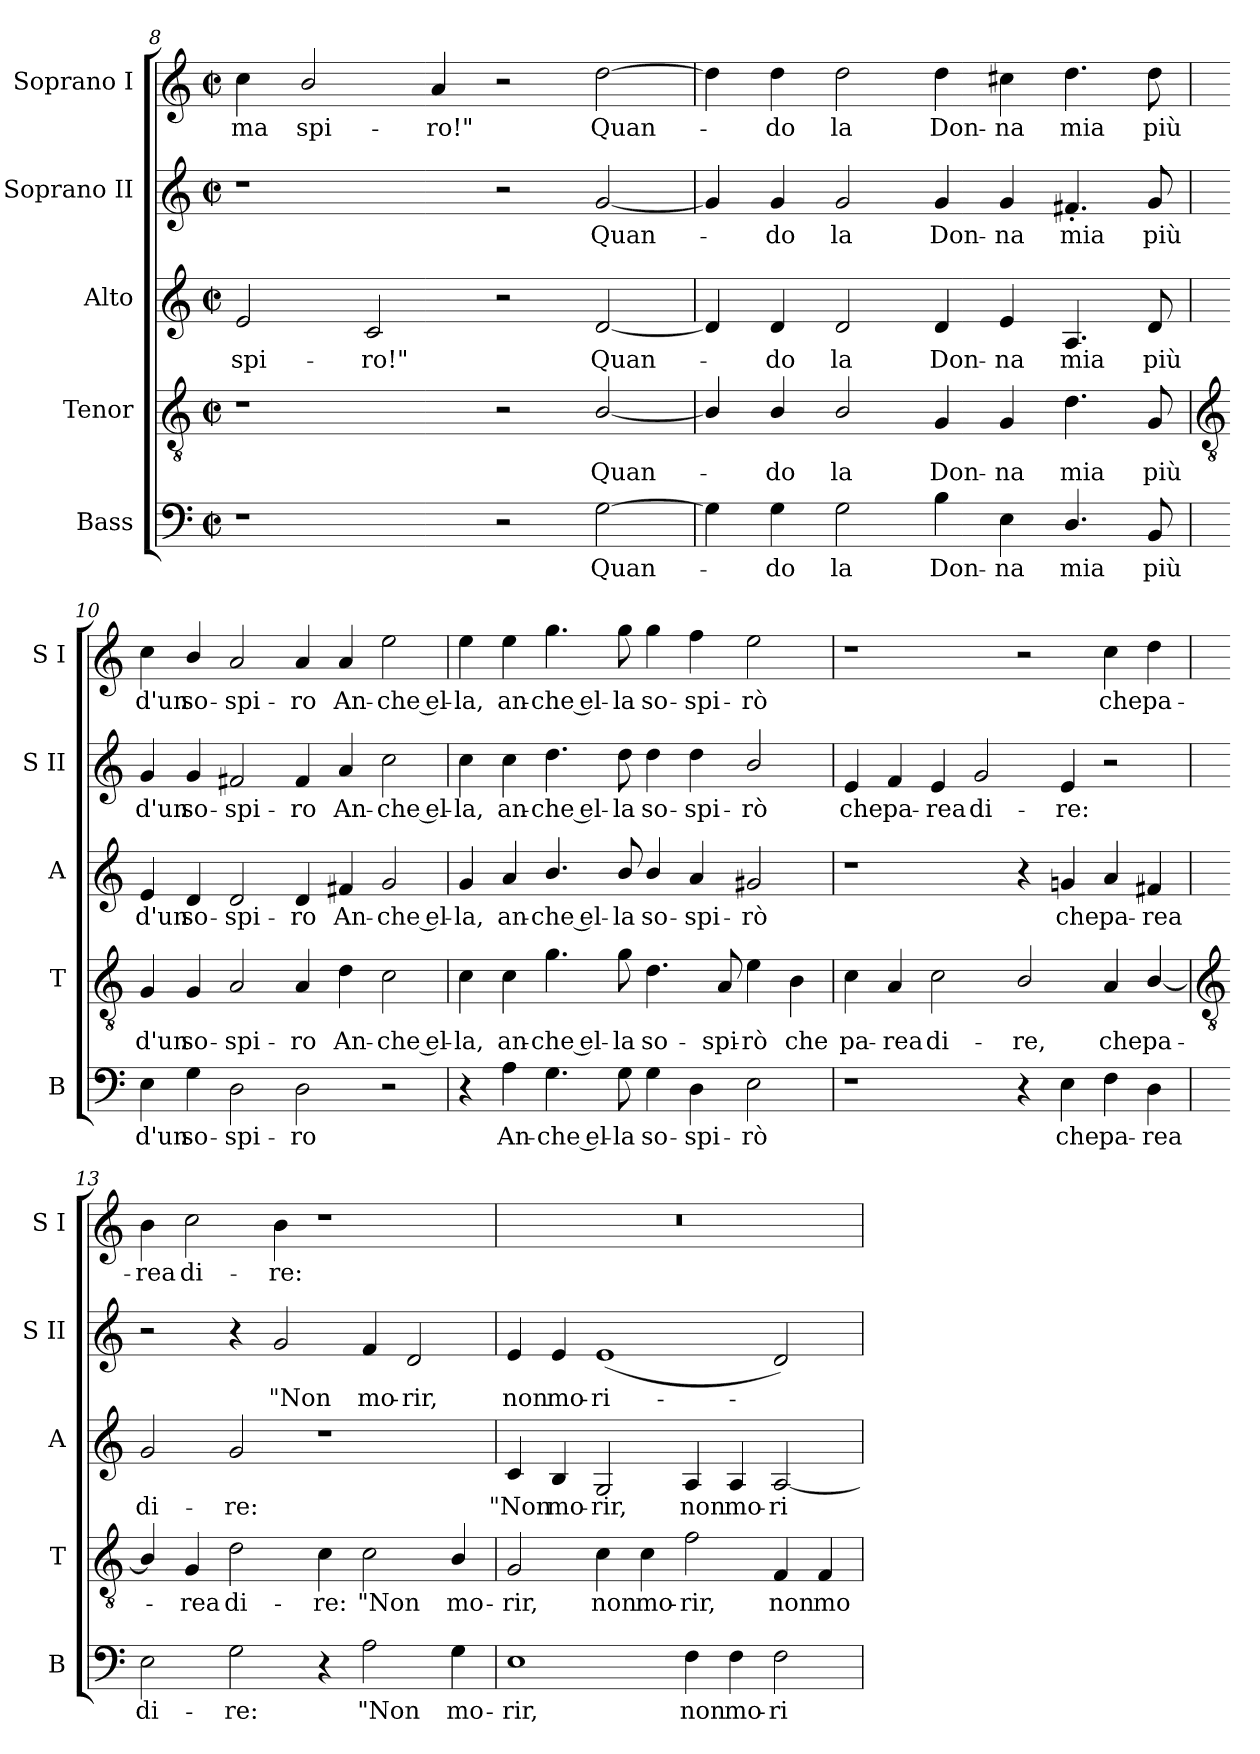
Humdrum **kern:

**kern	**text	**kern	**text	**kern	**text	**kern	**text	**kern	**text
*part5	*part5	*part4	*part4	*part3	*part3	*part2	*part2	*part1	*part1
*staff5	*staff5	*staff4	*staff4	*staff3	*staff3	*staff2	*staff2	*staff1	*staff1
*I"Bass	*	*I"Tenor	*	*I"Alto	*	*I"Soprano II	*	*I"Soprano I	*
*I'B	*	*I'T	*	*I'A	*	*I'S II	*	*I'S I	*
*clefF4	*	*clefGv2	*	*clefG2	*	*clefG2	*	*clefG2	*
*k[]	*	*k[]	*	*k[]	*	*k[]	*	*k[]	*
*C:	*	*C:	*	*C:	*	*C:	*	*C:	*
*M4/2	*	*M4/2	*	*M4/2	*	*M4/2	*	*M4/2	*
*met(c|)	*	*met(c|)	*	*met(c|)	*	*met(c|)	*	*met(c|)	*
=8	=8	=8	=8	=8	=8	=8	=8	=8	=8
!	!	!	!	!	!LO:LY:b	!	!	!	!LO:LY:b
1r	.	1r	.	2e	spi-	1r	.	4cc	-ma
!	!	!	!	!	!	!	!	!	!LO:LY:b
.	.	.	.	.	.	.	.	2b/	spi-
!	!	!	!	!	!LO:LY:b	!	!	!	!
.	.	.	.	2c	-ro!"	.	.	.	.
!	!	!	!	!	!	!	!	!	!LO:LY:b
.	.	.	.	.	.	.	.	4a	-ro!"
2r	.	2r	.	2r	.	2r	.	2r	.
!	!LO:LY:b	!	!LO:LY:b	!	!LO:LY:b	!	!LO:LY:b	!	!LO:LY:b
[2G	Quan-	[2B/	Quan-	[2d	Quan-	[2g	Quan-	[2dd	Quan-
=9	=9	=9	=9	=9	=9	=9	=9	=9	=9
4G]	.	4B/]	.	4d]	.	4g]	.	4dd]	.
!	!LO:LY:b	!	!LO:LY:b	!	!LO:LY:b	!	!LO:LY:b	!	!LO:LY:b
4G	do	4B/	do	4d	do	4g	do	4dd	do
!	!LO:LY:b	!	!LO:LY:b	!	!LO:LY:b	!	!LO:LY:b	!	!LO:LY:b
2G	la	2B/	la	2d	la	2g	la	2dd	la
!	!LO:LY:b	!	!LO:LY:b	!	!LO:LY:b	!	!LO:LY:b	!	!LO:LY:b
4B	Don-	4G	Don-	4d	Don-	4g	Don-	4dd	Don-
!	!LO:LY:b	!	!LO:LY:b	!	!LO:LY:b	!	!LO:LY:b	!	!LO:LY:b
4E	-na	4G	-na	4e	-na	4g	-na	4cc#X	-na
!	!LO:LY:b	!	!LO:LY:b	!	!LO:LY:b	!	!LO:LY:b	!	!LO:LY:b
4.D/	mia	4.d	mia	4.A	mia	4.f#X'	mia	4.dd	mia
!	!LO:LY:b	!	!LO:LY:b	!	!LO:LY:b	!	!LO:LY:b	!	!LO:LY:b
8BB	più	8G	più	8d	più	8g	più	8dd	più
!!LO:LB:g=z
=10	=10	=10	=10	=10	=10	=10	=10	=10	=10
*	*	*clefGv2	*	*	*	*	*	*	*
!	!LO:LY:b	!	!LO:LY:b	!	!LO:LY:b	!	!LO:LY:b	!	!LO:LY:b
4E	d'un	4G	d'un	4e	d'un	4g	d'un	4cc	d'un
!	!LO:LY:b	!	!LO:LY:b	!	!LO:LY:b	!	!LO:LY:b	!	!LO:LY:b
4G	so-	4G	so-	4d	so-	4g	so-	4b/	so-
!	!LO:LY:b	!	!LO:LY:b	!	!LO:LY:b	!	!LO:LY:b	!	!LO:LY:b
2D	-spi-	2A	-spi-	2d	-spi-	2f#X	-spi-	2a	-spi-
!	!LO:LY:b	!	!LO:LY:b	!	!LO:LY:b	!	!LO:LY:b	!	!LO:LY:b
2D	-ro	4A	-ro	4d	-ro	4f#	-ro	4a	-ro
!	!	!	!LO:LY:b	!	!LO:LY:b	!	!LO:LY:b	!	!LO:LY:b
.	.	4d	An-	4f#X	An-	4a	An-	4a	An-
!	!	!	!LO:LY:b	!	!LO:LY:b	!	!LO:LY:b	!	!LO:LY:b
2r	.	2c	-che el-	2g	-che el-	2cc	-che el-	2ee	che el-
=11	=11	=11	=11	=11	=11	=11	=11	=11	=11
!	!	!	!LO:LY:b	!	!LO:LY:b	!	!LO:LY:b	!	!LO:LY:b
4r	.	4c	-la,	4g	-la,	4cc	-la,	4ee	-la,
!	!LO:LY:b	!	!LO:LY:b	!	!LO:LY:b	!	!LO:LY:b	!	!LO:LY:b
4A	An-	4c	an-	4a	an-	4cc	an-	4ee	an-
!	!LO:LY:b	!	!LO:LY:b	!	!LO:LY:b	!	!LO:LY:b	!	!LO:LY:b
4.G	-che el-	4.g	-che el-	4.b/	-che el-	4.dd	-che el-	4.gg	-che el-
!	!LO:LY:b	!	!LO:LY:b	!	!LO:LY:b	!	!LO:LY:b	!	!LO:LY:b
8G	-la	8g	-la	8b/	-la	8dd	-la	8gg	-la
!	!LO:LY:b	!	!LO:LY:b	!	!LO:LY:b	!	!LO:LY:b	!	!LO:LY:b
4G	so-	4.d	so-	4b/	so-	4dd	so-	4gg	so-
!	!LO:LY:b	!	!	!	!LO:LY:b	!	!LO:LY:b	!	!LO:LY:b
4D	-spi-	.	.	4a	-spi-	4dd	-spi-	4ff	-spi-
!	!	!	!LO:LY:b	!	!	!	!	!	!
.	.	8A	-spi-	.	.	.	.	.	.
!	!LO:LY:b	!	!LO:LY:b	!	!LO:LY:b	!	!LO:LY:b	!	!LO:LY:b
2E	-rò	4e	-rò	2g#X	-rò	2b/	-rò	2ee	-rò
!	!	!	!LO:LY:b	!	!	!	!	!	!
.	.	4B	che	.	.	.	.	.	.
=12	=12	=12	=12	=12	=12	=12	=12	=12	=12
!	!	!	!LO:LY:b	!	!	!	!LO:LY:b	!	!
1r	.	4c	pa-	1r	.	4e	che	1r	.
!	!	!	!LO:LY:b	!	!	!	!LO:LY:b	!	!
.	.	4A	-rea	.	.	4f	pa-	.	.
!	!	!	!LO:LY:b	!	!	!	!LO:LY:b	!	!
.	.	2c	di-	.	.	4e	-rea	.	.
!	!	!	!	!	!	!	!LO:LY:b	!	!
.	.	.	.	.	.	2g	di-	.	.
!	!	!	!LO:LY:b	!	!	!	!	!	!
4r	.	2B/	-re,	4r	.	.	.	2r	.
!	!LO:LY:b	!	!	!	!LO:LY:b	!	!LO:LY:b	!	!
4E	che	.	.	4gn	che	4e	-re:	.	.
!	!LO:LY:b	!	!LO:LY:b	!	!LO:LY:b	!	!	!	!LO:LY:b
4F	pa-	4A	che	4a	pa-	2r	.	4cc	che
!	!LO:LY:b	!	!LO:LY:b	!	!LO:LY:b	!	!	!	!LO:LY:b
4D	-rea	[4B/	pa-	4f#X	-rea	.	.	4dd	pa-
!!LO:LB:g=z
=13	=13	=13	=13	=13	=13	=13	=13	=13	=13
*	*	*clefGv2	*	*	*	*	*	*	*
!	!LO:LY:b	!	!	!	!LO:LY:b	!	!	!	!LO:LY:b
2E	di-	4B/]	.	2g	di-	2r	.	4b	-rea
!	!	!	!LO:LY:b	!	!	!	!	!	!LO:LY:b
.	.	4G	rea	.	.	.	.	2cc	di-
!	!LO:LY:b	!	!LO:LY:b	!	!LO:LY:b	!	!	!	!
2G	-re:	2d	di-	2g	-re:	4r	.	.	.
!	!	!	!	!	!	!	!LO:LY:b	!	!LO:LY:b
.	.	.	.	.	.	2g	"Non	4b	-re:
!	!	!	!LO:LY:b	!	!	!	!	!	!
4r	.	4c	-re:	1r	.	.	.	1r	.
!	!LO:LY:b	!	!LO:LY:b	!	!	!	!LO:LY:b	!	!
2A	"Non	2c	"Non	.	.	4f	mo-	.	.
!	!	!	!	!	!	!	!LO:LY:b	!	!
.	.	.	.	.	.	2d	-rir,	.	.
!	!LO:LY:b	!	!LO:LY:b	!	!	!	!	!	!
4G	mo-	4B/	mo-	.	.	.	.	.	.
=14	=14	=14	=14	=14	=14	=14	=14	=14	=14
!	!LO:LY:b	!	!LO:LY:b	!	!LO:LY:b	!	!LO:LY:b	!	!
1E	-rir,	2G	-rir,	4c	"Non	4e	non	0r	.
!	!	!	!	!	!LO:LY:b	!	!LO:LY:b	!	!
.	.	.	.	4B	mo-	4e	mo-	.	.
!	!	!	!LO:LY:b	!	!LO:LY:b	!	!LO:LY:b	!	!
.	.	4c	non	2G	-rir,	(<1e	-ri-	.	.
!	!	!	!LO:LY:b	!	!	!	!	!	!
.	.	4c	mo-	.	.	.	.	.	.
!	!LO:LY:b	!	!LO:LY:b	!	!LO:LY:b	!	!	!	!
4F	non	2f	-rir,	4A	non	.	.	.	.
!	!LO:LY:b	!	!	!	!LO:LY:b	!	!	!	!
4F	mo-	.	.	4A	mo-	.	.	.	.
!	!LO:LY:b	!	!LO:LY:b	!	!LO:LY:b	!	!	!	!
2F	-ri-	4F	non	[2A	-ri-	2d)	.	.	.
!	!	!	!LO:LY:b	!	!	!	!	!	!
.	.	4F	mo-	.	.	.	.	.	.
=	=	=	=	=	=	=	=	=	=
*-	*-	*-	*-	*-	*-	*-	*-	*-	*-
